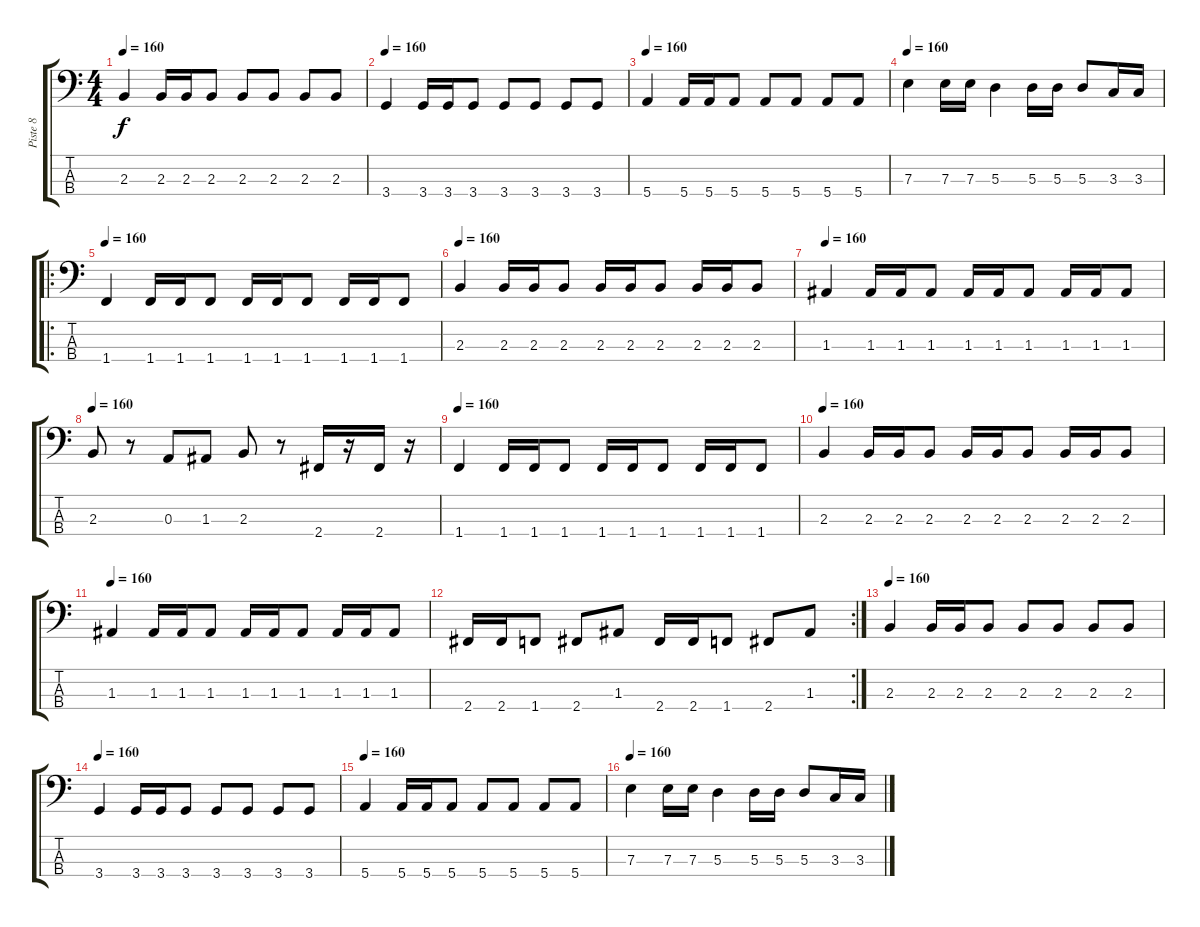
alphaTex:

\track ("Piste 8" "Piste 8") {instrument electricbasspick}
\staff {score tabs}
\tuning (G2 D2 A1 E1) {hide}
\ts (4 4)
\tempo 160
\clef f4
\ks c
2.3.4{dy f} 2.3.16 2.3.16 2.3.8 2.3.8 2.3.8 2.3.8 2.3.8 |
\tempo 160
3.4.4 3.4.16 3.4.16 3.4.8 3.4.8 3.4.8 3.4.8 3.4.8 |
\tempo 160
5.4.4 5.4.16 5.4.16 5.4.8 5.4.8 5.4.8 5.4.8 5.4.8 |
\tempo 160
7.3.4 7.3.16 7.3.16 5.3.4 5.3.16 5.3.16 5.3.8 3.3.16 3.3.16 |
\ro
\tempo 160
1.4.4 1.4.16 1.4.16 1.4.8 1.4.16 1.4.16 1.4.8 1.4.16 1.4.16 1.4.8 |
\tempo 160
2.3.4 2.3.16 2.3.16 2.3.8 2.3.16 2.3.16 2.3.8 2.3.16 2.3.16 2.3.8 |
\tempo 160
1.3.4 1.3.16 1.3.16 1.3.8 1.3.16 1.3.16 1.3.8 1.3.16 1.3.16 1.3.8 |
\tempo 160
2.3.8 r.8 0.3.8 1.3.8 2.3.8 r.8 2.4.16 r.16 2.4.16 r.16 |
\tempo 160
1.4.4 1.4.16 1.4.16 1.4.8 1.4.16 1.4.16 1.4.8 1.4.16 1.4.16 1.4.8 |
\tempo 160
2.3.4 2.3.16 2.3.16 2.3.8 2.3.16 2.3.16 2.3.8 2.3.16 2.3.16 2.3.8 |
\tempo 160
1.3.4 1.3.16 1.3.16 1.3.8 1.3.16 1.3.16 1.3.8 1.3.16 1.3.16 1.3.8 |
\rc 2
2.4.16 2.4.16 1.4.8 2.4.8 1.3.8 2.4.16 2.4.16 1.4.8 2.4.8 1.3.8 |
\tempo 160
2.3.4 2.3.16 2.3.16 2.3.8 2.3.8 2.3.8 2.3.8 2.3.8 |
\tempo 160
3.4.4 3.4.16 3.4.16 3.4.8 3.4.8 3.4.8 3.4.8 3.4.8 |
\tempo 160
5.4.4 5.4.16 5.4.16 5.4.8 5.4.8 5.4.8 5.4.8 5.4.8 |
\tempo 160
7.3.4 7.3.16 7.3.16 5.3.4 5.3.16 5.3.16 5.3.8 3.3.16 3.3.16
